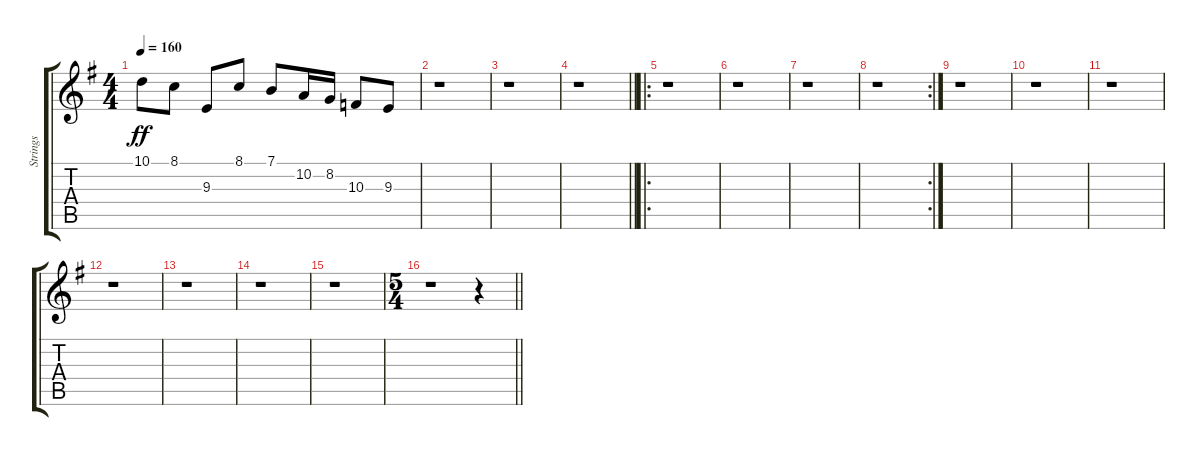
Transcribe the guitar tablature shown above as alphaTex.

\track ("Strings" "Strings") {instrument stringensemble1}
\staff {score tabs}
\tuning (E4 B3 G3 D3 A2 E2) {hide}
\ts (4 4)
\tempo 160
\clef g2
\ks g
10.1.8{dy ff} 8.1.8 9.3.8 8.1.8 7.1.8 10.2.16 8.2.16 10.3.8 9.3.8 |
r.1 |
r.1 |
\barLineRight lightlight
r.1 |
\ro
r.1 |
r.1 |
r.1 |
\rc 2
r.1 |
r.1 |
r.1 |
r.1 |
r.1 |
r.1 |
r.1 |
r.1 |
\ts (5 4)
\barLineRight lightlight
r.1 r.4
